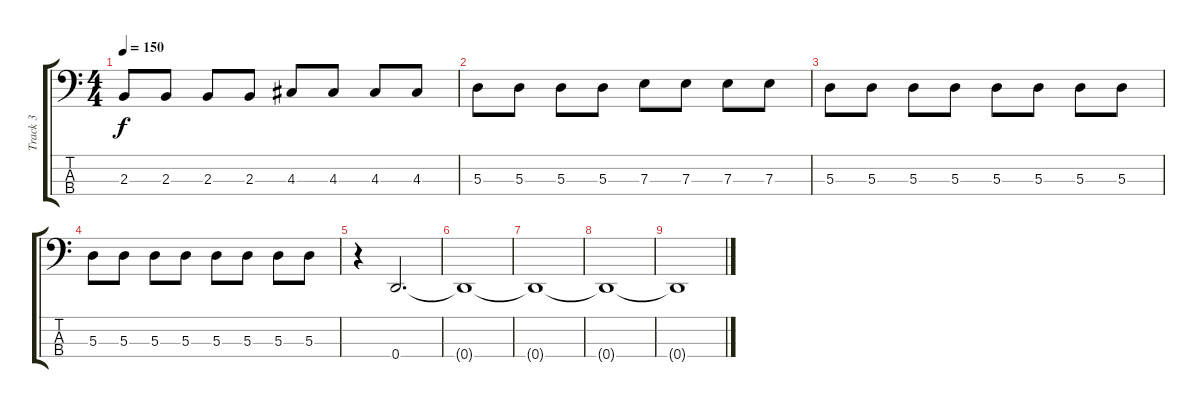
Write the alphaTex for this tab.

\track ("Track 3" "Track 3") {instrument electricbassfinger}
\staff {score tabs}
\tuning (G2 D2 A1 D1) {hide}
\ts (4 4)
\tempo 150
\clef f4
\ks c
2.3.8{dy f} 2.3.8 2.3.8 2.3.8 4.3.8 4.3.8 4.3.8 4.3.8 |
5.3.8 5.3.8 5.3.8 5.3.8 7.3.8 7.3.8 7.3.8 7.3.8 |
5.3.8 5.3.8 5.3.8 5.3.8 5.3.8 5.3.8 5.3.8 5.3.8 |
5.3.8 5.3.8 5.3.8 5.3.8 5.3.8 5.3.8 5.3.8 5.3.8 |
r.4 0.4.2{d} |
0.4{t}.1 |
0.4{t}.1 |
0.4{t}.1 |
0.4{t}.1
